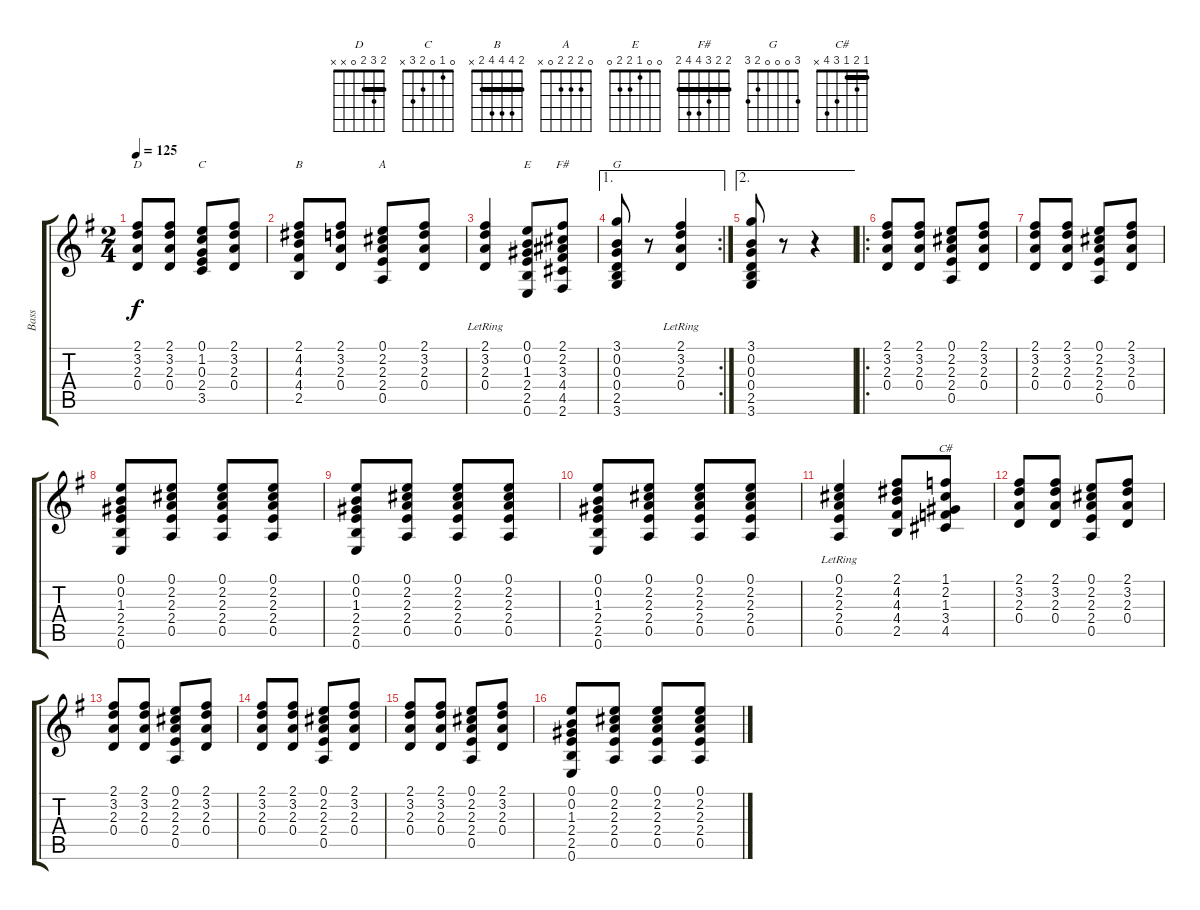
\track ("Bass" "Bass") {instrument acousticbass}
\staff {score tabs}
\tuning (E4 B3 G3 D3 A2 E2) {hide}
\chord ("D" 2 3 2 0 x x) {barre 2}
\chord ("C" 0 1 0 2 3 x)
\chord ("B" 2 4 4 4 2 x) {barre 2}
\chord ("A" 0 2 2 2 0 x)
\chord ("E" 0 0 1 2 2 0)
\chord ("F#" 2 2 3 4 4 2) {barre 2}
\chord ("G" 3 0 0 0 2 3)
\chord ("C#" 1 2 1 3 4 x) {barre 1}
\ts (2 4)
\tempo 125
\clef g2
\ks g
(2.1 3.2 2.3 0.4).8{ch "D" dy f} (2.1 3.2 2.3 0.4).8 (0.1 1.2 0.3 2.4 3.5).8{ch "C"} (2.1 3.2 2.3 0.4).8 |
(2.1 4.2 4.3 4.4 2.5).8{ch "B"} (2.1 3.2 2.3 0.4).8 (0.1 2.2 2.3 2.4 0.5).8{ch "A"} (2.1 3.2 2.3 0.4).8 |
(2.1 3.2{lr} 2.3 0.4).4 (0.1 0.2 1.3 2.4 2.5 0.6).8{ch "E"} (2.1 2.2 3.3 4.4 4.5 2.6).8{ch "F#"} |
\ae 1
\rc 2
(3.1 0.2 0.3 0.4 2.5 3.6).8{ch "G"} r.8 (2.1 3.2{lr} 2.3 0.4).4 |
\ae 2
(3.1 0.2 0.3 0.4 2.5 3.6).8 r.8 r.4 |
\ro
(2.1 3.2 2.3 0.4).8 (2.1 3.2 2.3 0.4).8 (0.1 2.2 2.3 2.4 0.5).8 (2.1 3.2 2.3 0.4).8 |
(2.1 3.2 2.3 0.4).8 (2.1 3.2 2.3 0.4).8 (0.1 2.2 2.3 2.4 0.5).8 (2.1 3.2 2.3 0.4).8 |
(0.1 0.2 1.3 2.4 2.5 0.6).8 (0.1 2.2 2.3 2.4 0.5).8 (0.1 2.2 2.3 2.4 0.5).8 (0.1 2.2 2.3 2.4 0.5).8 |
(0.1 0.2 1.3 2.4 2.5 0.6).8 (0.1 2.2 2.3 2.4 0.5).8 (0.1 2.2 2.3 2.4 0.5).8 (0.1 2.2 2.3 2.4 0.5).8 |
(0.1 0.2 1.3 2.4 2.5 0.6).8 (0.1 2.2 2.3 2.4 0.5).8 (0.1 2.2 2.3 2.4 0.5).8 (0.1 2.2 2.3 2.4 0.5).8 |
(0.1 2.2 2.3 2.4 0.5{lr}).4 (2.1 4.2 4.3 4.4 2.5).8 (1.1 2.2 1.3 3.4 4.5).8{ch "C#"} |
(2.1 3.2 2.3 0.4).8 (2.1 3.2 2.3 0.4).8 (0.1 2.2 2.3 2.4 0.5).8 (2.1 3.2 2.3 0.4).8 |
(2.1 3.2 2.3 0.4).8 (2.1 3.2 2.3 0.4).8 (0.1 2.2 2.3 2.4 0.5).8 (2.1 3.2 2.3 0.4).8 |
(2.1 3.2 2.3 0.4).8 (2.1 3.2 2.3 0.4).8 (0.1 2.2 2.3 2.4 0.5).8 (2.1 3.2 2.3 0.4).8 |
(2.1 3.2 2.3 0.4).8 (2.1 3.2 2.3 0.4).8 (0.1 2.2 2.3 2.4 0.5).8 (2.1 3.2 2.3 0.4).8 |
(0.1 0.2 1.3 2.4 2.5 0.6).8 (0.1 2.2 2.3 2.4 0.5).8 (0.1 2.2 2.3 2.4 0.5).8 (0.1 2.2 2.3 2.4 0.5).8
